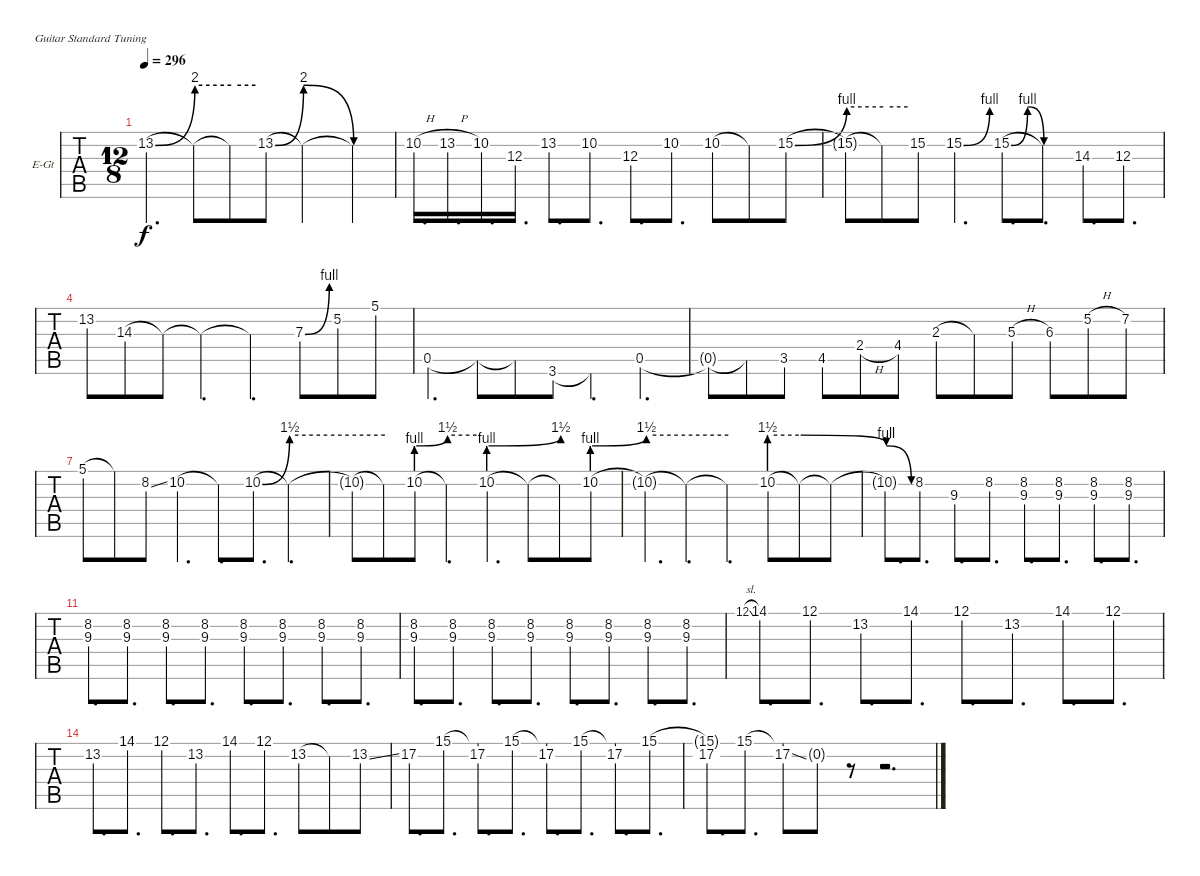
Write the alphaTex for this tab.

\bracketExtendMode nobrackets
\firstSystemTrackNameOrientation horizontal
\otherSystemsTrackNameOrientation horizontal
\defaultBarNumberDisplay FirstOfSystem
\track ("Guitar I" "E-Gt") {instrument overdrivenguitar}
\staff {tabs}
\tuning (E4 B3 G3 D3 A2 E2)
\ts (12 8)
\tempo 296
\clef g2
\ks c
13.2{be (bend 0 0 60 8)}.4{d dy f} 13.2{be (hold 0 8 60 8) t}.8 13.2{be (hold 0 8 60 8) t}.8 13.2{be (bend 0 0 60 8)}.8 13.2{be (release 0 8 60 0) t}.2 13.2{be (hold 0 0 60 0) t}.4 |
10.2{h}.16{d} 13.2{h}.16{d} 10.2.16{d} 12.3.16{d} 13.2.8{d} 10.2.8{d} 12.3.8{d} 10.2.8{d} 10.2.8 10.2{t}.8 15.2{be (bend 0 0 60 4)}.8 |
15.2{be (hold 0 4 60 4) t}.8 15.2{be (hold 0 4 60 4) t}.8 15.2.8 15.2{be (bend 0 0 60 4)}.4{d} 15.2{be (bendrelease 0 0 30 4 30 4 60 0)}.8{d} 15.2{be (hold 0 0 60 0) t}.8{d} 14.3.8{d} 12.3.8{d} |
13.2.8 14.3.8 14.3{t}.8 14.3{t}.4{d} 14.3{t}.4{d} 7.3{be (bend 0 0 60 4)}.8 5.2.8 5.1.8 |
0.5.4{d} 0.5{t}.8 0.5{t}.8 3.6.8 3.6{t}.4{d} 0.5.4{d} |
0.5{t}.8 0.5{t}.8 3.5.8 4.5.8 2.4{h}.8 4.4.8 2.3.8 2.3{t}.8 5.3{h}.8 6.3.8 5.2{h}.8 7.2.8 |
5.1.8 5.1{t}.8 8.2{ss}.8 10.2.4{d} 10.2{t}.8{d} 10.2{be (bend 0 0 60 6)}.8{d} 10.2{be (hold 0 6 60 6) t}.4{d} |
10.2{t}.8 10.2{be (prebend 0 6 60 6) t}.8 10.2{be (prebendbend 0 4 60 6)}.8 10.2{be (hold 0 6 60 6) t}.4{d} 10.2{be (prebendbend 0 4 60 6)}.4{d} 10.2{t}.8 10.2{be (prebend 0 6 60 6) t}.8 10.2{be (prebendbend 0 4 60 6)}.8 |
10.2{be (hold 0 6 60 6) t}.4{d} 10.2{t}.4{d} 10.2{be (prebend 0 6 60 6) t}.4{d} 10.2{be (prebend 0 6 60 6)}.8 10.2{be (release 0 6 60 4) t}.8 10.2{t}.8 |
10.2{be (prebendrelease 0 4 60 0) t}.8{d} 8.2.8{d} 9.3.8{d} 8.2.8{d} (8.2 9.3).8{d} (8.2 9.3).8{d} (8.2 9.3).8{d} (8.2 9.3).8{d} |
(8.2 9.3).8{d} (8.2 9.3).8{d} (8.2 9.3).8{d} (8.2 9.3).8{d} (8.2 9.3).8{d} (8.2 9.3).8{d} (8.2 9.3).8{d} (8.2 9.3).8{d} |
(8.2 9.3).8{d} (8.2 9.3).8{d} (8.2 9.3).8{d} (8.2 9.3).8{d} (8.2 9.3).8{d} (8.2 9.3).8{d} (8.2 9.3).8{d} (8.2 9.3).8{d} |
12.1{sl}.8{gr} 14.1.8{d} 12.1.8{d} 13.2.8{d} 14.1.8{d} 12.1.8{d} 13.2.8{d} 14.1.8{d} 12.1.8{d} |
13.2.8{d} 14.1.8{d} 12.1.8{d} 13.2.8{d} 14.1.8{d} 12.1.8{d} 13.2.8 13.2{t}.8 13.2{ss}.8 |
17.2.8{d} 15.1.8{d} (15.1{t} 17.2).8{d} 15.1.8{d} (15.1{t} 17.2).8{d} 15.1.8{d} (15.1{t} 17.2).8{d} 15.1.8{d} |
(15.1{t} 17.2).8{d} 15.1.8{d} (15.1{t} 17.2{ss}).8 0.2{g}.8 r.8 r.2{d}
